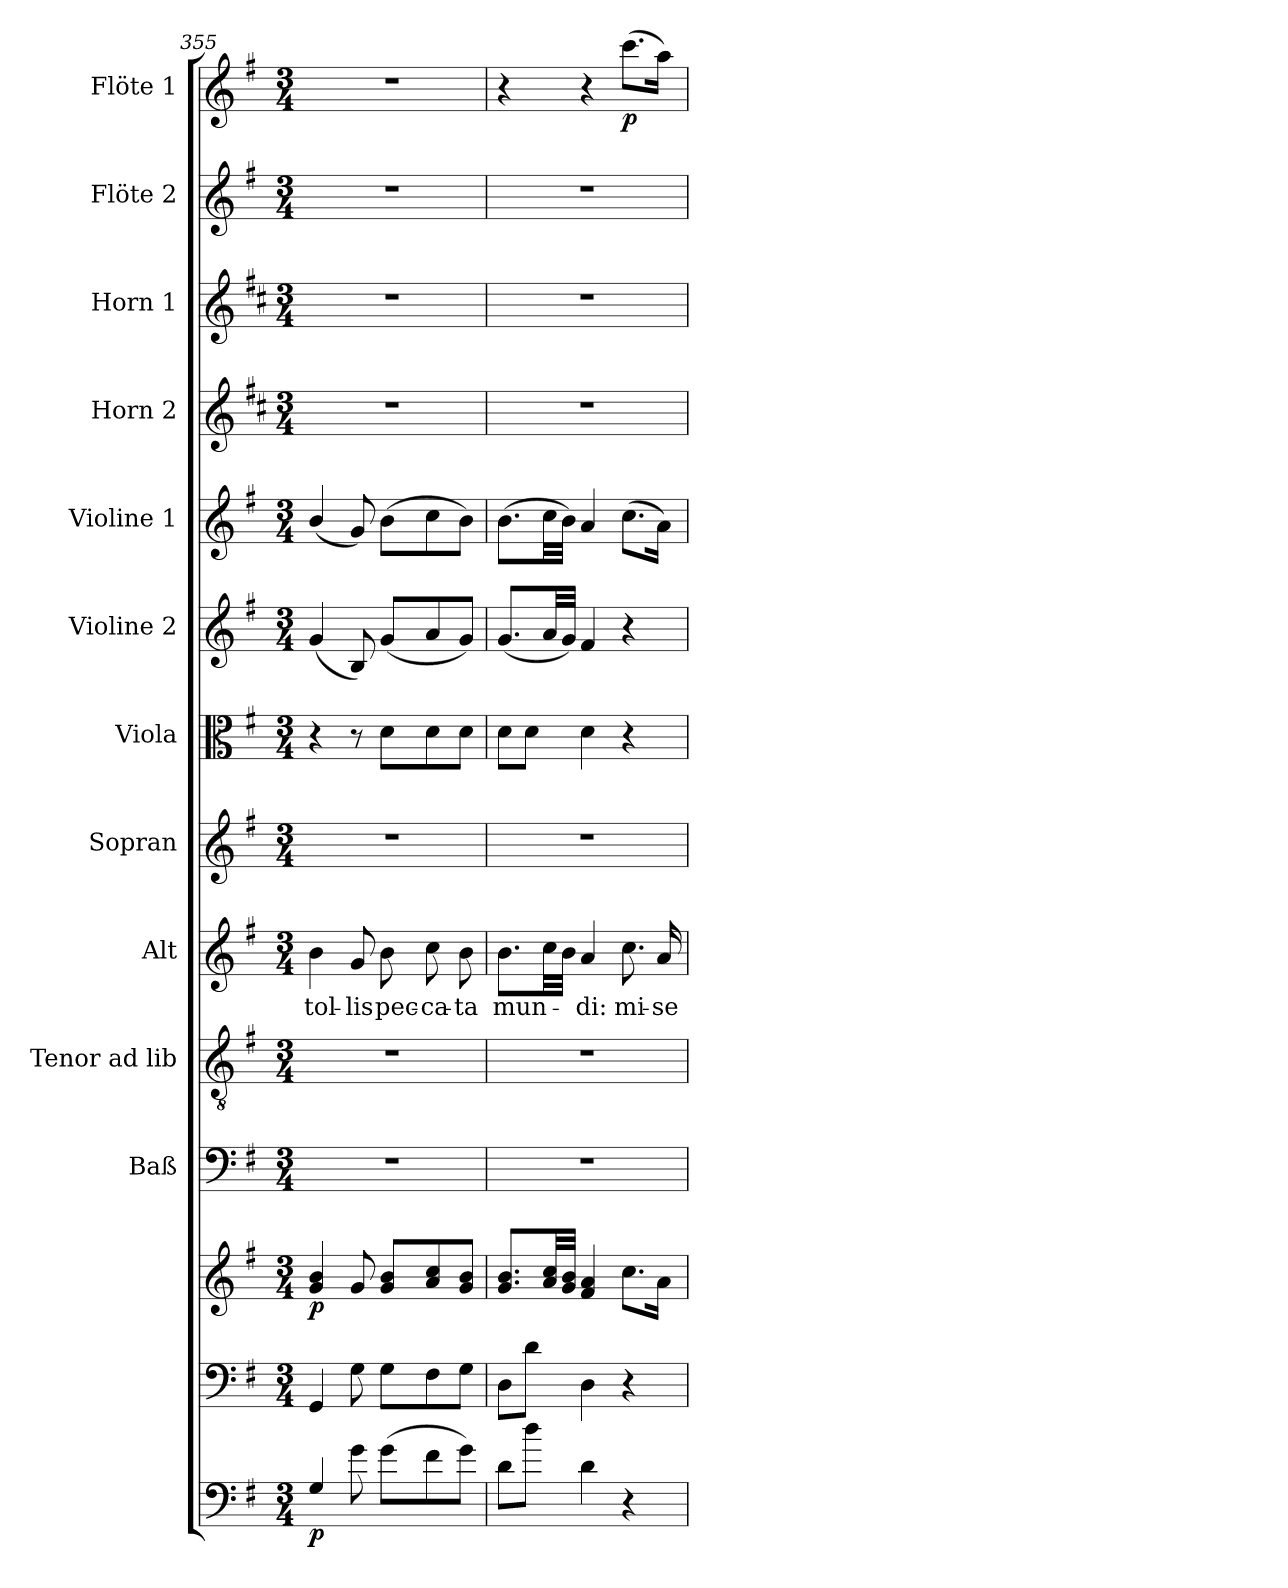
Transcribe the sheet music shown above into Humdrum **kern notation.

**kern	**dynam	**kern	**kern	**dynam	**kern	**kern	**kern	**text	**kern	**kern	**kern	**kern	**kern	**kern	**kern	**kern	**dynam
*part13	*part13	*part12	*part12	*part12	*part11	*part10	*part9	*part9	*part8	*part7	*part6	*part5	*part4	*part3	*part2	*part1	*part1
*staff14	*staff14	*staff13	*staff12	*staff12/13	*staff11	*staff10	*staff9	*staff9	*staff8	*staff7	*staff6	*staff5	*staff4	*staff3	*staff2	*staff1	*staff1
*	*	*	*	*	*I"Baß	*I"Tenor ad lib	*I"Alt	*	*I"Sopran	*I"Viola	*I"Violine 2	*I"Violine 1	*I"Horn 2	*I"Horn 1	*I"Flöte 2	*I"Flöte 1	*
*	*	*	*	*	*I'Baß	*I'Ten	*I'Alt	*	*I'Sop	*I'Vla.	*I'Vln. 2	*I'Vln. 1	*I'Hrn. 2	*I'Hrn. 1	*I'Fl. 2	*I'Fl. 1	*
!!LO:PB:g=z
*clefF4	*	*clefF4	*clefG2	*	*clefF4	*clefGv2	*clefG2	*	*clefG2	*clefC3	*clefG2	*clefG2	*clefG2	*clefG2	*clefG2	*clefG2	*
*ITrd7c12	*	*	*	*	*	*	*	*	*	*	*	*	*ITrd4c7	*ITrd4c7	*	*	*
*k[f#]	*	*k[f#]	*k[f#]	*	*k[f#]	*k[f#]	*k[f#]	*	*k[f#]	*k[f#]	*k[f#]	*k[f#]	*k[f#]	*k[f#]	*k[f#]	*k[f#]	*
*G:	*	*G:	*G:	*	*G:	*G:	*G:	*	*G:	*G:	*G:	*G:	*G:	*G:	*G:	*G:	*
*M3/4	*	*M3/4	*M3/4	*	*M3/4	*M3/4	*M3/4	*	*M3/4	*M3/4	*M3/4	*M3/4	*M3/4	*M3/4	*M3/4	*M3/4	*
=355	=355	=355	=355	=355	=355	=355	=355	=355	=355	=355	=355	=355	=355	=355	=355	=355	=355
!	!LO:DY:b	!	!	!LO:DY:b	!	!	!	!LO:LY:b	!	!	!	!	!	!	!	!	!
4GG/	p	4GG/	4g/ 4b/	p	2.r	2.r	4b\	tol-	2.r	4r	(<4g/	(<4b/	2.r	2.r	2.r	2.r	.
!	!	!	!	!	!	!	!	!LO:LY:b	!	!	!	!	!	!	!	!	!
8G\	.	8G\	8g/	.	.	.	8g/	-lis	.	8r	8B/)	8g/)	.	.	.	.	.
!	!	!	!	!	!	!	!	!LO:LY:b	!	!	!	!	!	!	!	!	!
(>8G\L	.	8G\L	8g/ 8b/L	.	.	.	8b\	pec-	.	8d\L	(<8g/L	(>8b\L	.	.	.	.	.
!	!	!	!	!	!	!	!	!LO:LY:b	!	!	!	!	!	!	!	!	!
8F#\	.	8F#\	8a/ 8cc/	.	.	.	8cc\	-ca-	.	8d\	8a/	8cc\	.	.	.	.	.
!	!	!	!	!	!	!	!	!LO:LY:b	!	!	!	!	!	!	!	!	!
8G\J)	.	8G\J	8g/ 8b/J	.	.	.	8b\	-ta	.	8d\J	8g/J)	8b\J)	.	.	.	.	.
=356	=356	=356	=356	=356	=356	=356	=356	=356	=356	=356	=356	=356	=356	=356	=356	=356	=356
!	!	!	!	!	!	!	!	!LO:LY:b	!	!	!	!	!	!	!	!	!
8D\L	.	8D\L	8.g/ 8.b/L	.	2.r	2.r	8.b\L	mun-	2.r	8d\L	(<8.g/L	(>8.b\L	2.r	2.r	2.r	4r	.
8d\J	.	8d\J	.	.	.	.	.	.	.	8d\J	.	.	.	.	.	.	.
.	.	.	32a/ 32cc/LL	.	.	.	32cc\LL	.	.	.	32a/LL	32cc\LL	.	.	.	.	.
.	.	.	32g/ 32b/JJJ	.	.	.	32b\JJJ	.	.	.	32g/JJJ)	32b\JJJ)	.	.	.	.	.
!	!	!	!	!	!	!	!	!LO:LY:b	!	!	!	!	!	!	!	!	!
4D\	.	4D\	4f#/ 4a/	.	.	.	4a/	-di:	.	4d\	4f#/	4a/	.	.	.	4r	.
!	!	!	!	!	!	!	!	!LO:LY:b	!	!	!	!	!	!	!	!	!LO:DY:b
4r	.	4r	8.cc\L	.	.	.	8.cc\	mi-	.	4r	4r	(>8.cc\L	.	.	.	(>8.ccc\L	p
!	!	!	!	!	!	!	!	!LO:LY:b	!	!	!	!	!	!	!	!	!
.	.	.	16a\Jk	.	.	.	16a/	-se-	.	.	.	16a\Jk)	.	.	.	16aa\Jk)	.
=	=	=	=	=	=	=	=	=	=	=	=	=	=	=	=	=	=
*-	*-	*-	*-	*-	*-	*-	*-	*-	*-	*-	*-	*-	*-	*-	*-	*-	*-
